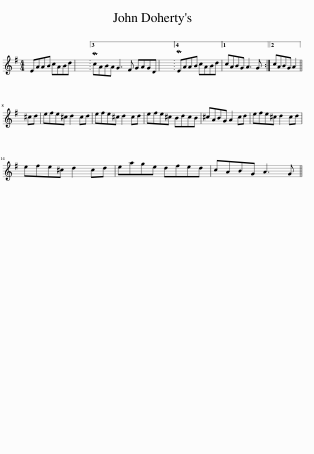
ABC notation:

X:1
L:1/8
M:4/4
I:linebreak $
K:G
V:1 treble
V:1
 EAAB cABd | x8 |3 McABA G3 F GAGD | x8 ||4 MEAAB cABd ||1 %5
 cABG A3 G :|2 cABG A2 ||$ ^cd | efe^c d2 cd | efe^c d2 cd | %10
 efe^c BdcB | ^cABG A2 cd | efe^c d2 cd |$ efe^c d2 cd | eage dfed | %15
 cABG A3 G || %16
